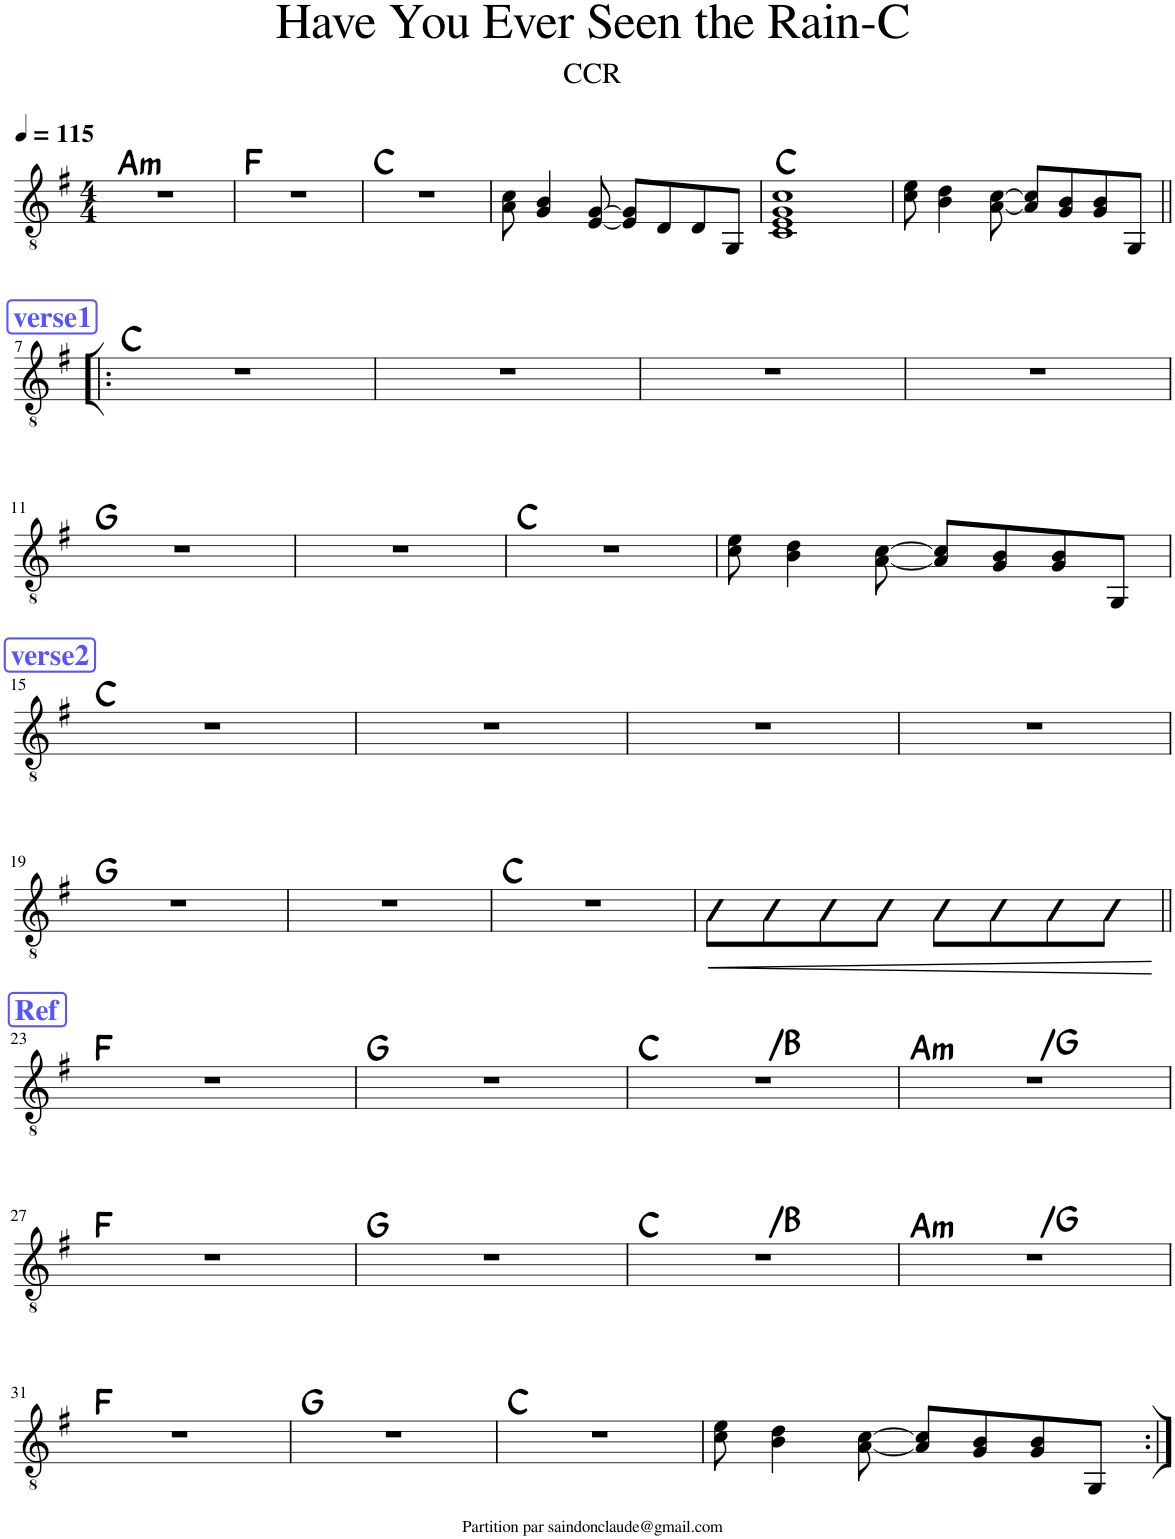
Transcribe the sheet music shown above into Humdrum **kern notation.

**kern	**dynam	**harte
*part1	*part1	*part1
*staff1	*staff1	*
*I"Classical Guitar	*	*
*I'Guit.	*	*
*clefGv2	*	*
*k[f#]	*	*
*M4/4	*	*
*MM115	*	*
=1	=1	=1
!	!	!LO:H:kt=m
1r	.	A:min
=2	=2	=2
1r	.	F:maj
=3	=3	=3
1r	.	C:maj
=4	=4	=4
8A\ 8c\	.	.
4G/ 4B/	.	.
[8E/ [8G/	.	.
8E/] 8G/]L	.	.
8D/	.	.
8D/	.	.
8GG/J	.	.
=5	=5	=5
1C 1E 1G 1c	.	C:maj
=6	=6	=6
8c\ 8e\	.	.
4B\ 4d\	.	.
[8A\ [8c\	.	.
8A/] 8c/]L	.	.
8G/ 8B/	.	.
8G/ 8B/	.	.
8GG/J	.	.
!!LO:LB:g=z
!!LO:REH:place=s1:a:B:cj:color=#5555FF:fs=14:t=verse1
=7!|:	=7!|:	=7!|:
1r	.	C:maj
=8	=8	=8
1r	.	.
=9	=9	=9
1r	.	.
=10	=10	=10
1r	.	.
!!LO:LB:g=z
=11	=11	=11
1r	.	G:maj
=12	=12	=12
1r	.	.
=13	=13	=13
1r	.	C:maj
=14	=14	=14
8c\ 8e\	.	.
4B\ 4d\	.	.
[8A\ [8c\	.	.
8A/] 8c/]L	.	.
8G/ 8B/	.	.
8G/ 8B/	.	.
8GG/J	.	.
!!LO:LB:g=z
!!LO:REH:place=s1:a:B:cj:color=#5555FF:fs=14:t=verse2
=15	=15	=15
1r	.	C:maj
=16	=16	=16
1r	.	.
=17	=17	=17
1r	.	.
=18	=18	=18
1r	.	.
!!LO:LB:g=z
=19	=19	=19
1r	.	G:maj
=20	=20	=20
1r	.	.
=21	=21	=21
1r	.	C:maj
=22	=22	=22
!	!LO:HP:b	!
8C\L	<	.
8C\	.	.
8C\	.	.
8C\J	.	.
8C\L	.	.
8C\	.	.
8C\	.	.
8C\J	.	.
.	[	.
!!LO:LB:g=z
!!LO:REH:place=s1:a:B:cj:color=#5555FF:fs=14:t=Ref
=23||	=23||	=23||
1r	.	F:maj
=24	=24	=24
1r	.	G:maj
=25	=25	=25
!	!	!LO:H:n=2:kt=N.C.
1r	.	C:maj N
=26	=26	=26
!	!	!LO:H:n=1:kt=m
!	!	!LO:H:n=2:kt=N.C.
1r	.	A:min N
!!LO:LB:g=z
=27	=27	=27
1r	.	F:maj
=28	=28	=28
1r	.	G:maj
=29	=29	=29
!	!	!LO:H:n=2:kt=N.C.
1r	.	C:maj N
=30	=30	=30
!	!	!LO:H:n=1:kt=m
!	!	!LO:H:n=2:kt=N.C.
1r	.	A:min N
!!LO:LB:g=z
=31	=31	=31
1r	.	F:maj
=32	=32	=32
1r	.	G:maj
=33	=33	=33
1r	.	C:maj
=34	=34	=34
8c\ 8e\	.	.
4B\ 4d\	.	.
[8A\ [8c\	.	.
8A/] 8c/]L	.	.
8G/ 8B/	.	.
8G/ 8B/	.	.
8GG/J	.	.
=:|!	=:|!	=:|!
*-	*-	*-
